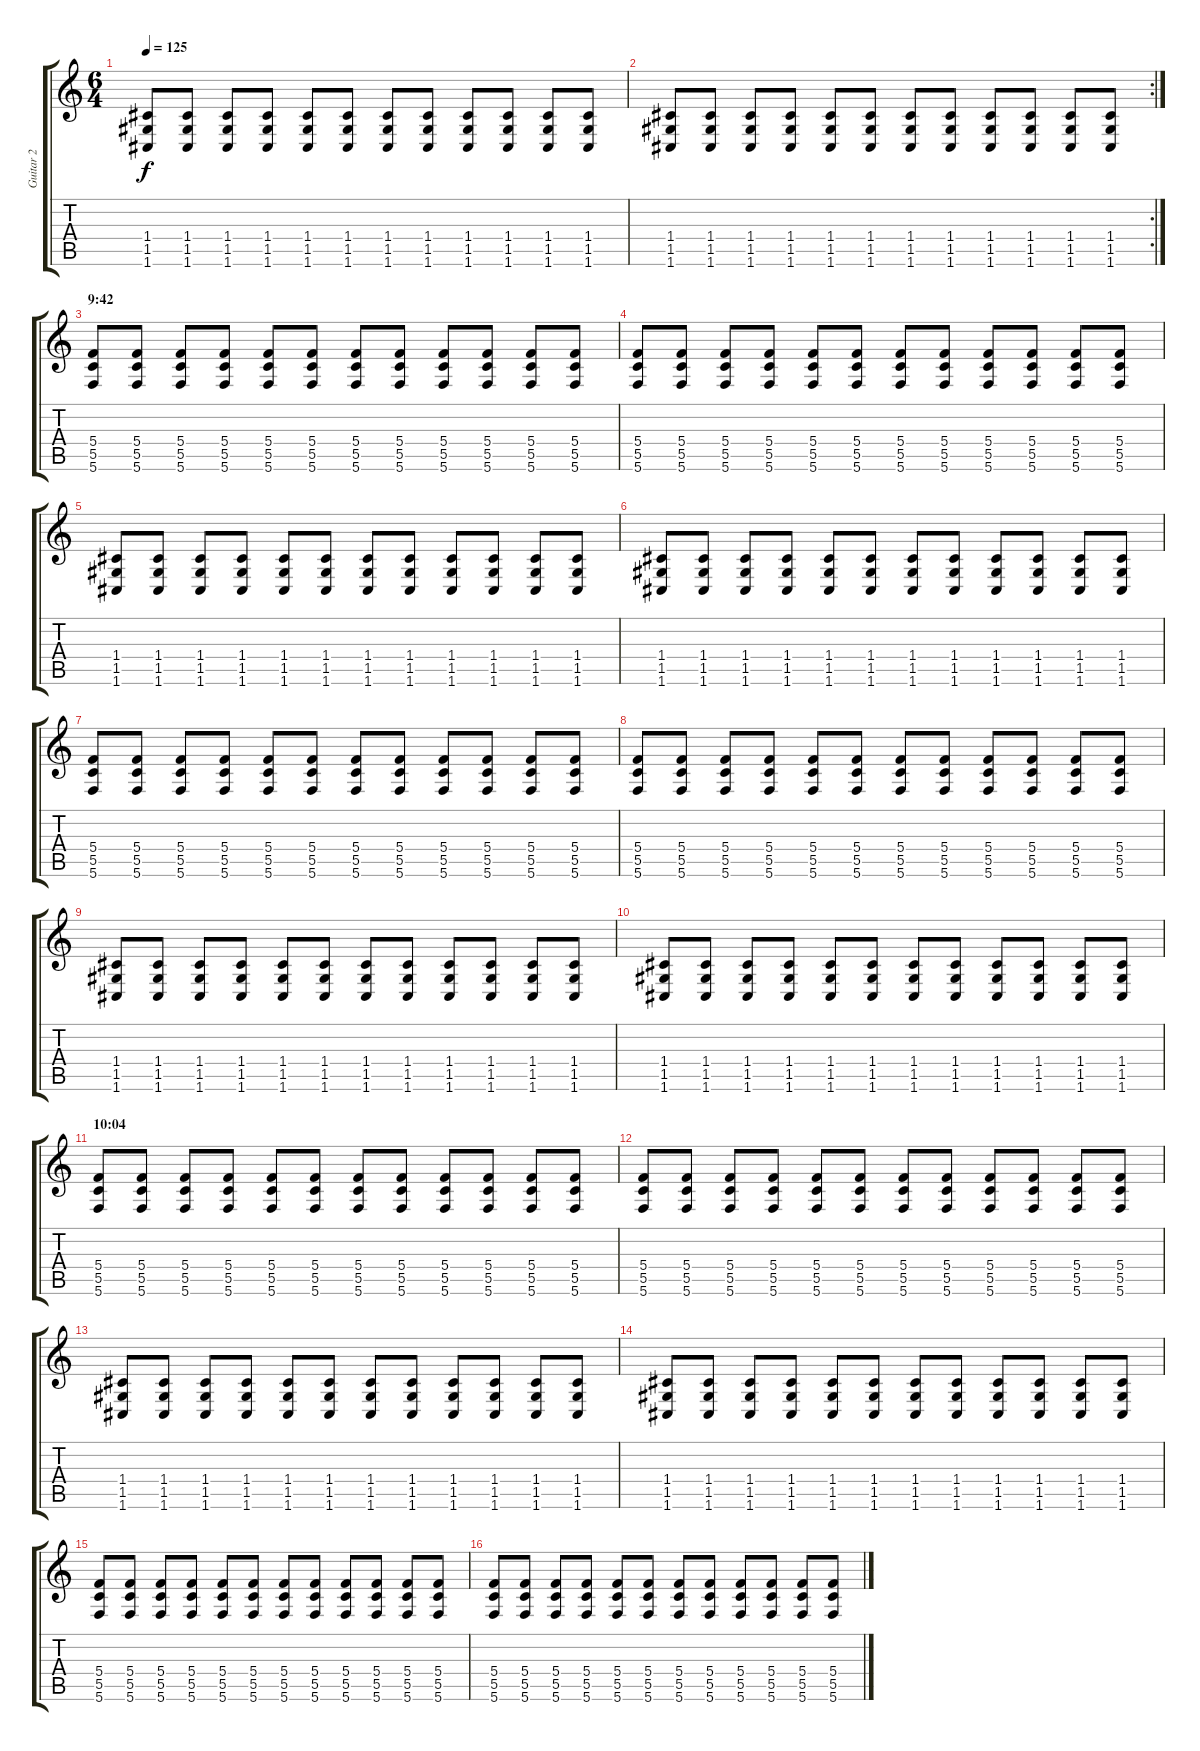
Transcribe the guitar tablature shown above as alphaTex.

\track ("Guitar 2" "Guitar 2") {instrument distortionguitar}
\staff {score tabs}
\tuning (D4 A3 F3 C3 G2 C2) {hide}
\ts (6 4)
\tempo 125
\clef g2
\ks c
(1.4 1.5 1.6).8{dy f} (1.4 1.5 1.6).8 (1.4 1.5 1.6).8 (1.4 1.5 1.6).8 (1.4 1.5 1.6).8 (1.4 1.5 1.6).8 (1.4 1.5 1.6).8 (1.4 1.5 1.6).8 (1.4 1.5 1.6).8 (1.4 1.5 1.6).8 (1.4 1.5 1.6).8 (1.4 1.5 1.6).8 |
\rc 2
(1.4 1.5 1.6).8 (1.4 1.5 1.6).8 (1.4 1.5 1.6).8 (1.4 1.5 1.6).8 (1.4 1.5 1.6).8 (1.4 1.5 1.6).8 (1.4 1.5 1.6).8 (1.4 1.5 1.6).8 (1.4 1.5 1.6).8 (1.4 1.5 1.6).8 (1.4 1.5 1.6).8 (1.4 1.5 1.6).8 |
\section ("" "9:42")
(5.4 5.5 5.6).8{volume 15} (5.4 5.5 5.6).8 (5.4 5.5 5.6).8 (5.4 5.5 5.6).8 (5.4 5.5 5.6).8 (5.4 5.5 5.6).8 (5.4 5.5 5.6).8 (5.4 5.5 5.6).8 (5.4 5.5 5.6).8 (5.4 5.5 5.6).8 (5.4 5.5 5.6).8 (5.4 5.5 5.6).8 |
(5.4 5.5 5.6).8 (5.4 5.5 5.6).8 (5.4 5.5 5.6).8 (5.4 5.5 5.6).8 (5.4 5.5 5.6).8 (5.4 5.5 5.6).8 (5.4 5.5 5.6).8 (5.4 5.5 5.6).8 (5.4 5.5 5.6).8 (5.4 5.5 5.6).8 (5.4 5.5 5.6).8 (5.4 5.5 5.6).8 |
(1.4 1.5 1.6).8 (1.4 1.5 1.6).8 (1.4 1.5 1.6).8 (1.4 1.5 1.6).8 (1.4 1.5 1.6).8 (1.4 1.5 1.6).8 (1.4 1.5 1.6).8 (1.4 1.5 1.6).8 (1.4 1.5 1.6).8 (1.4 1.5 1.6).8 (1.4 1.5 1.6).8 (1.4 1.5 1.6).8 |
(1.4 1.5 1.6).8 (1.4 1.5 1.6).8 (1.4 1.5 1.6).8 (1.4 1.5 1.6).8 (1.4 1.5 1.6).8 (1.4 1.5 1.6).8 (1.4 1.5 1.6).8 (1.4 1.5 1.6).8 (1.4 1.5 1.6).8 (1.4 1.5 1.6).8 (1.4 1.5 1.6).8 (1.4 1.5 1.6).8 |
(5.4 5.5 5.6).8 (5.4 5.5 5.6).8 (5.4 5.5 5.6).8 (5.4 5.5 5.6).8 (5.4 5.5 5.6).8 (5.4 5.5 5.6).8 (5.4 5.5 5.6).8 (5.4 5.5 5.6).8 (5.4 5.5 5.6).8 (5.4 5.5 5.6).8 (5.4 5.5 5.6).8 (5.4 5.5 5.6).8 |
(5.4 5.5 5.6).8 (5.4 5.5 5.6).8 (5.4 5.5 5.6).8 (5.4 5.5 5.6).8 (5.4 5.5 5.6).8 (5.4 5.5 5.6).8 (5.4 5.5 5.6).8 (5.4 5.5 5.6).8 (5.4 5.5 5.6).8 (5.4 5.5 5.6).8 (5.4 5.5 5.6).8 (5.4 5.5 5.6).8 |
(1.4 1.5 1.6).8 (1.4 1.5 1.6).8 (1.4 1.5 1.6).8 (1.4 1.5 1.6).8 (1.4 1.5 1.6).8 (1.4 1.5 1.6).8 (1.4 1.5 1.6).8 (1.4 1.5 1.6).8 (1.4 1.5 1.6).8 (1.4 1.5 1.6).8 (1.4 1.5 1.6).8 (1.4 1.5 1.6).8 |
(1.4 1.5 1.6).8 (1.4 1.5 1.6).8 (1.4 1.5 1.6).8 (1.4 1.5 1.6).8 (1.4 1.5 1.6).8 (1.4 1.5 1.6).8 (1.4 1.5 1.6).8 (1.4 1.5 1.6).8 (1.4 1.5 1.6).8 (1.4 1.5 1.6).8 (1.4 1.5 1.6).8 (1.4 1.5 1.6).8 |
\section ("" "10:04")
(5.4 5.5 5.6).8 (5.4 5.5 5.6).8 (5.4 5.5 5.6).8 (5.4 5.5 5.6).8 (5.4 5.5 5.6).8 (5.4 5.5 5.6).8 (5.4 5.5 5.6).8 (5.4 5.5 5.6).8 (5.4 5.5 5.6).8 (5.4 5.5 5.6).8 (5.4 5.5 5.6).8 (5.4 5.5 5.6).8 |
(5.4 5.5 5.6).8 (5.4 5.5 5.6).8 (5.4 5.5 5.6).8 (5.4 5.5 5.6).8 (5.4 5.5 5.6).8 (5.4 5.5 5.6).8 (5.4 5.5 5.6).8 (5.4 5.5 5.6).8 (5.4 5.5 5.6).8 (5.4 5.5 5.6).8 (5.4 5.5 5.6).8 (5.4 5.5 5.6).8 |
(1.4 1.5 1.6).8 (1.4 1.5 1.6).8 (1.4 1.5 1.6).8 (1.4 1.5 1.6).8 (1.4 1.5 1.6).8 (1.4 1.5 1.6).8 (1.4 1.5 1.6).8 (1.4 1.5 1.6).8 (1.4 1.5 1.6).8 (1.4 1.5 1.6).8 (1.4 1.5 1.6).8 (1.4 1.5 1.6).8 |
(1.4 1.5 1.6).8 (1.4 1.5 1.6).8 (1.4 1.5 1.6).8 (1.4 1.5 1.6).8 (1.4 1.5 1.6).8 (1.4 1.5 1.6).8 (1.4 1.5 1.6).8 (1.4 1.5 1.6).8 (1.4 1.5 1.6).8 (1.4 1.5 1.6).8 (1.4 1.5 1.6).8 (1.4 1.5 1.6).8 |
(5.4 5.5 5.6).8 (5.4 5.5 5.6).8 (5.4 5.5 5.6).8 (5.4 5.5 5.6).8 (5.4 5.5 5.6).8 (5.4 5.5 5.6).8 (5.4 5.5 5.6).8 (5.4 5.5 5.6).8 (5.4 5.5 5.6).8 (5.4 5.5 5.6).8 (5.4 5.5 5.6).8 (5.4 5.5 5.6).8 |
(5.4 5.5 5.6).8 (5.4 5.5 5.6).8 (5.4 5.5 5.6).8 (5.4 5.5 5.6).8 (5.4 5.5 5.6).8 (5.4 5.5 5.6).8 (5.4 5.5 5.6).8 (5.4 5.5 5.6).8 (5.4 5.5 5.6).8 (5.4 5.5 5.6).8 (5.4 5.5 5.6).8 (5.4 5.5 5.6).8
